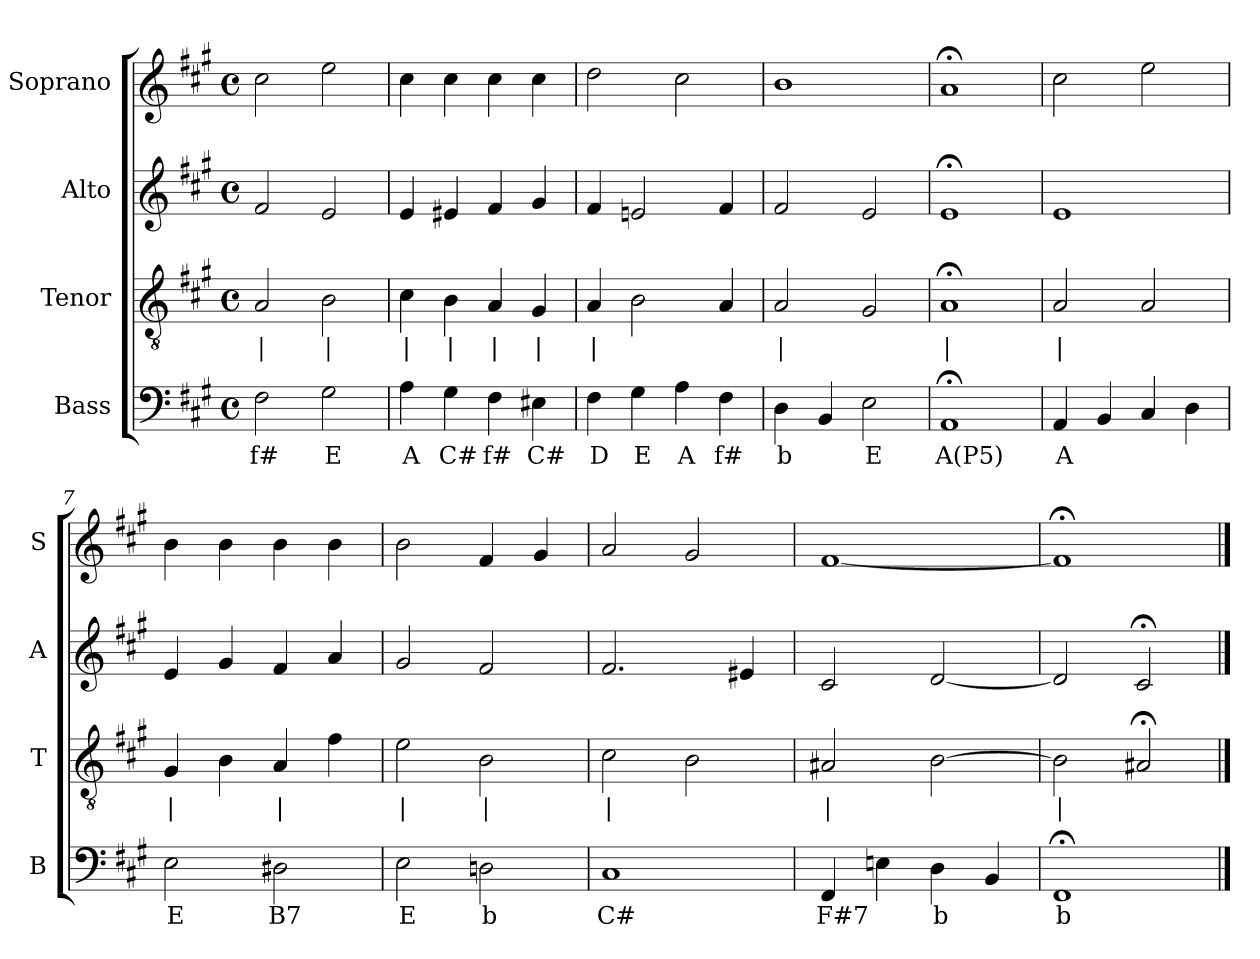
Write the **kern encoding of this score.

**kern	**text	**kern	**text	**kern	**kern
*part4	*part4	*part3	*part3	*part2	*part1
*staff4	*staff4	*staff3	*staff3	*staff2	*staff1
*I"Bass	*	*I"Tenor	*	*I"Alto	*I"Soprano
*I'B	*	*I'T	*	*I'A	*I'S
*clefF4	*	*clefGv2	*	*clefG2	*clefG2
*k[f#c#g#]	*	*k[f#c#g#]	*	*k[f#c#g#]	*k[f#c#g#]
*f#:	*	*f#:	*	*f#:	*f#:
*M4/4	*	*M4/4	*	*M4/4	*M4/4
*met(c)	*	*met(c)	*	*met(c)	*met(c)
*MM100	*	*MM100	*	*MM100	*MM100
=1	=1	=1	=1	=1	=1
2F#	f#	2A	|	2f#	2cc#
2G#	E	2B	|	2e	2ee
=2	=2	=2	=2	=2	=2
4A	A	4c#	|	4e	4cc#
4G#	C#	4B	|	4e#X	4cc#
4F#	f#	4A	|	4f#	4cc#
4E#X	C#	4G#	|	4g#	4cc#
=3	=3	=3	=3	=3	=3
4F#	D	4A	|	4f#	2dd
4G#	E	2B	.	2en	.
4A	A	.	.	.	2cc#
4F#	f#	4A	.	4f#	.
=4	=4	=4	=4	=4	=4
4D	b	2A	|	2f#	1b
4BB	.	.	.	.	.
2E	E	2G#	.	2e	.
=5	=5	=5	=5	=5	=5
1AA;<	A(P5)	1A;<	|	1e;<	1a;<
=6	=6	=6	=6	=6	=6
4AA	A	2A	|	1e	2cc#
4BB	.	.	.	.	.
4C#	.	2A	.	.	2ee
4D	.	.	.	.	.
=7	=7	=7	=7	=7	=7
2E	E	4G#	|	4e	4b
.	.	4B	.	4g#	4b
2D#X	B7	4A	|	4f#	4b
.	.	4f#	.	4a	4b
=8	=8	=8	=8	=8	=8
2E	E	2e	|	2g#	2b
2Dn	b	2B	|	2f#	4f#
.	.	.	.	.	4g#
=9	=9	=9	=9	=9	=9
1C#	C#	2c#	|	2.f#	2a
.	.	2B	.	.	2g#
.	.	.	.	4e#X	.
=10	=10	=10	=10	=10	=10
4FF#	F#7	2A#X	|	2c#	[1f#
4En	.	.	.	.	.
4D	b	[2B	.	[2d	.
4BB	.	.	.	.	.
=11	=11	=11	=11	=11	=11
1FF#;<	b	2B]	|	2d]	1f#;<]
.	.	2A#X;<	.	2c#;<	.
==	==	==	==	==	==
*-	*-	*-	*-	*-	*-
